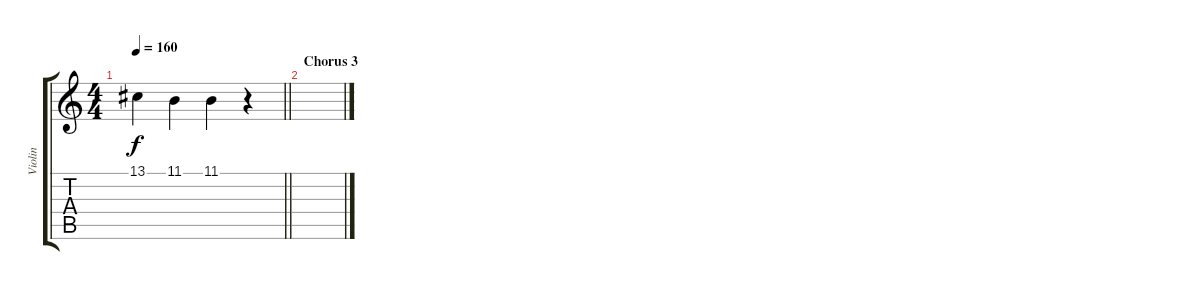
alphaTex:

\track ("Violin" "Violin") {instrument violin}
\staff {score tabs}
\tuning (C4 G3 Eb3 Bb2 F2 C2) {hide}
\ts (4 4)
\tempo 160
\clef g2
\barLineRight lightlight
\ks c
13.1.4{dy f} 11.1.4 11.1.4 r.4 |
\section ("" "Chorus 3")
